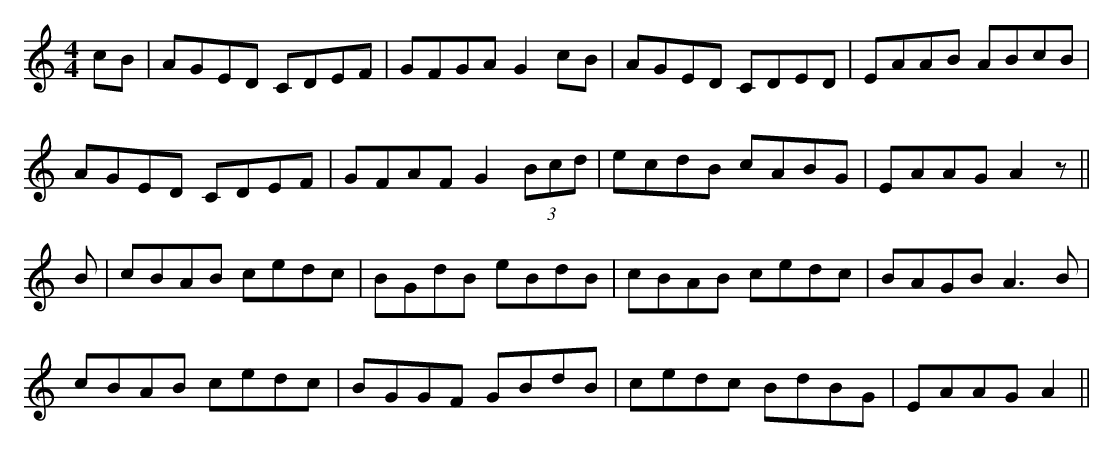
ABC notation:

X:1
M:4/4
K:Amin
cB|AGED CDEF|GFGA G2 cB|AGED CDED|EAAB ABcB|
AGED CDEF|GFAF G2 (3Bcd|ecdB cABG|EAAG A2 z||
B|cBAB cedc|BGdB eBdB|cBAB cedc|BAGB A3 B|
cBAB cedc|BGGF GBdB|cedc BdBG|EAAG A2||
